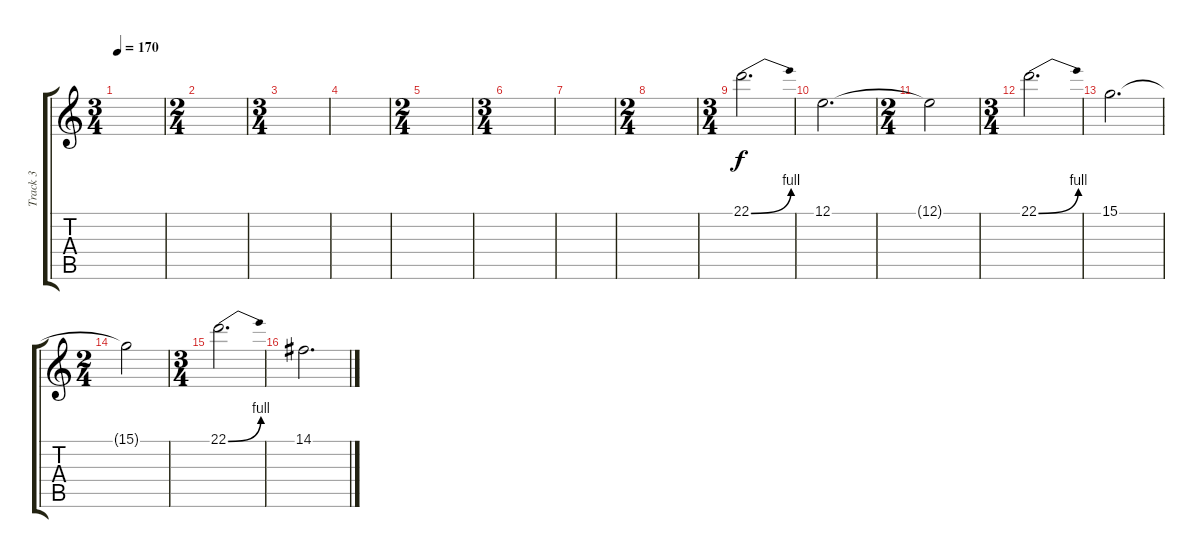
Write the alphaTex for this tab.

\track ("Track 3" "Track 3") {instrument lead1square}
\staff {score tabs}
\tuning (E4 B3 G3 D3 A2 E2) {hide}
\ts (3 4)
\tempo 170
\clef g2
\ks c
|
\ts (2 4)
|
\ts (3 4)
|
|
\ts (2 4)
|
\ts (3 4)
|
|
\ts (2 4)
|
\ts (3 4)
22.1{be (bend 0 0 60 4)}.2{d} |
12.1.2{d} |
\ts (2 4)
12.1{t}.2 |
\ts (3 4)
22.1{be (bend 0 0 60 4)}.2{d} |
15.1.2{d} |
\ts (2 4)
15.1{t}.2 |
\ts (3 4)
22.1{be (bend 0 0 60 4)}.2{d} |
14.1.2{d}
